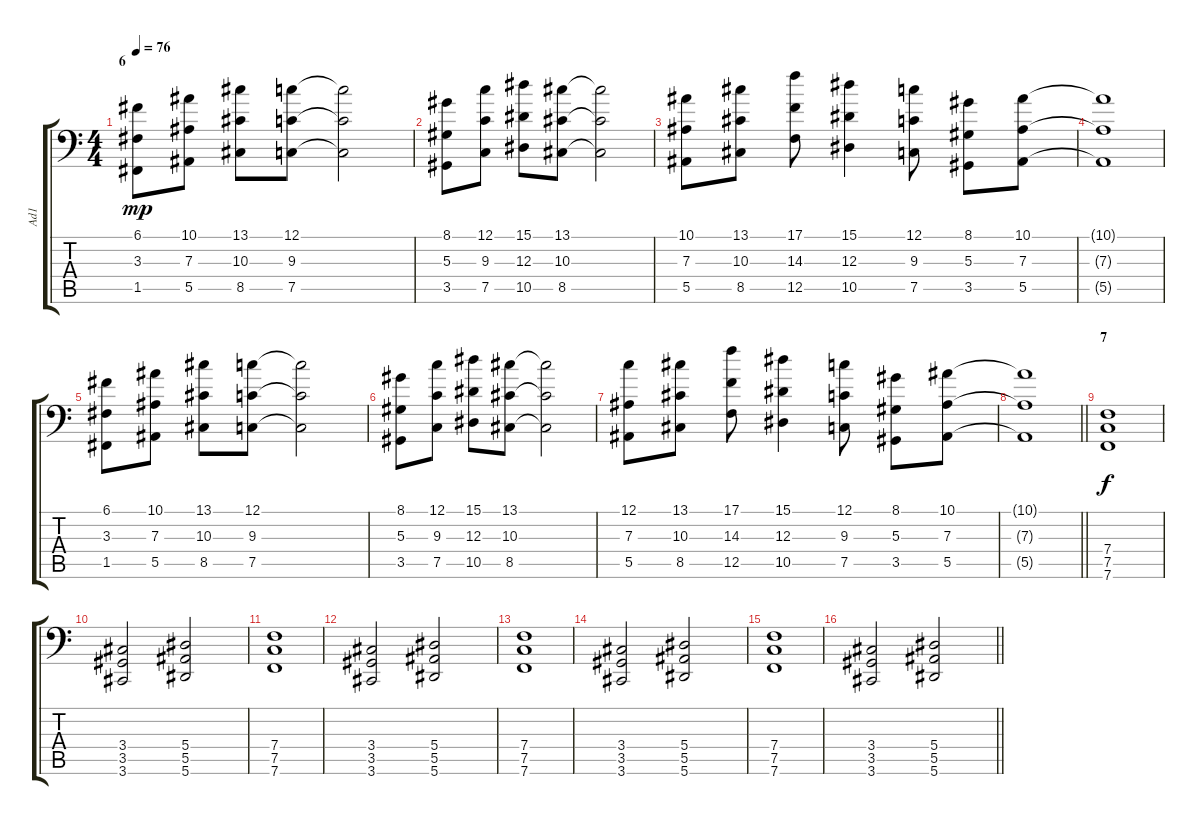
\track ("Ad1" "Ad1") {instrument synthstrings1}
\staff {score tabs}
\tuning (C4 G3 Eb3 Bb2 F2 Bb1) {hide}
\ts (4 4)
\section ("" "6")
\tempo 76
\clef f4
\ks c
(6.1 3.3 1.5).8{dy mp} (10.1 7.3 5.5).8 (13.1 10.3 8.5).8 (12.1 9.3 7.5).8 (12.1{t} 9.3{t} 7.5{t}).2 |
(8.1 5.3 3.5).8 (12.1 9.3 7.5).8 (15.1 12.3 10.5).8 (13.1 10.3 8.5).8 (13.1{t} 10.3{t} 8.5{t}).2 |
(10.1 7.3 5.5).8 (13.1 10.3 8.5).8 (17.1 14.3 12.5).8 (15.1 12.3 10.5).4 (12.1 9.3 7.5).8 (8.1 5.3 3.5).8 (10.1 7.3 5.5).8 |
(10.1{t} 7.3{t} 5.5{t}).1 |
(6.1 3.3 1.5).8 (10.1 7.3 5.5).8 (13.1 10.3 8.5).8 (12.1 9.3 7.5).8 (12.1{t} 9.3{t} 7.5{t}).2 |
(8.1 5.3 3.5).8 (12.1 9.3 7.5).8 (15.1 12.3 10.5).8 (13.1 10.3 8.5).8 (13.1{t} 10.3{t} 8.5{t}).2 |
(12.1 7.3 5.5).8 (13.1 10.3 8.5).8 (17.1 14.3 12.5).8 (15.1 12.3 10.5).4 (12.1 9.3 7.5).8 (8.1 5.3 3.5).8 (10.1 7.3 5.5).8 |
\barLineRight lightlight
(10.1{t} 7.3{t} 5.5{t}).1 |
\section ("" "7")
(7.4 7.5 7.6).1{dy f} |
(3.4 3.5 3.6).2 (5.4 5.5 5.6).2 |
(7.4 7.5 7.6).1 |
(3.4 3.5 3.6).2 (5.4 5.5 5.6).2 |
(7.4 7.5 7.6).1 |
(3.4 3.5 3.6).2 (5.4 5.5 5.6).2 |
(7.4 7.5 7.6).1 |
\barLineRight lightlight
(3.4 3.5 3.6).2 (5.4 5.5 5.6).2
